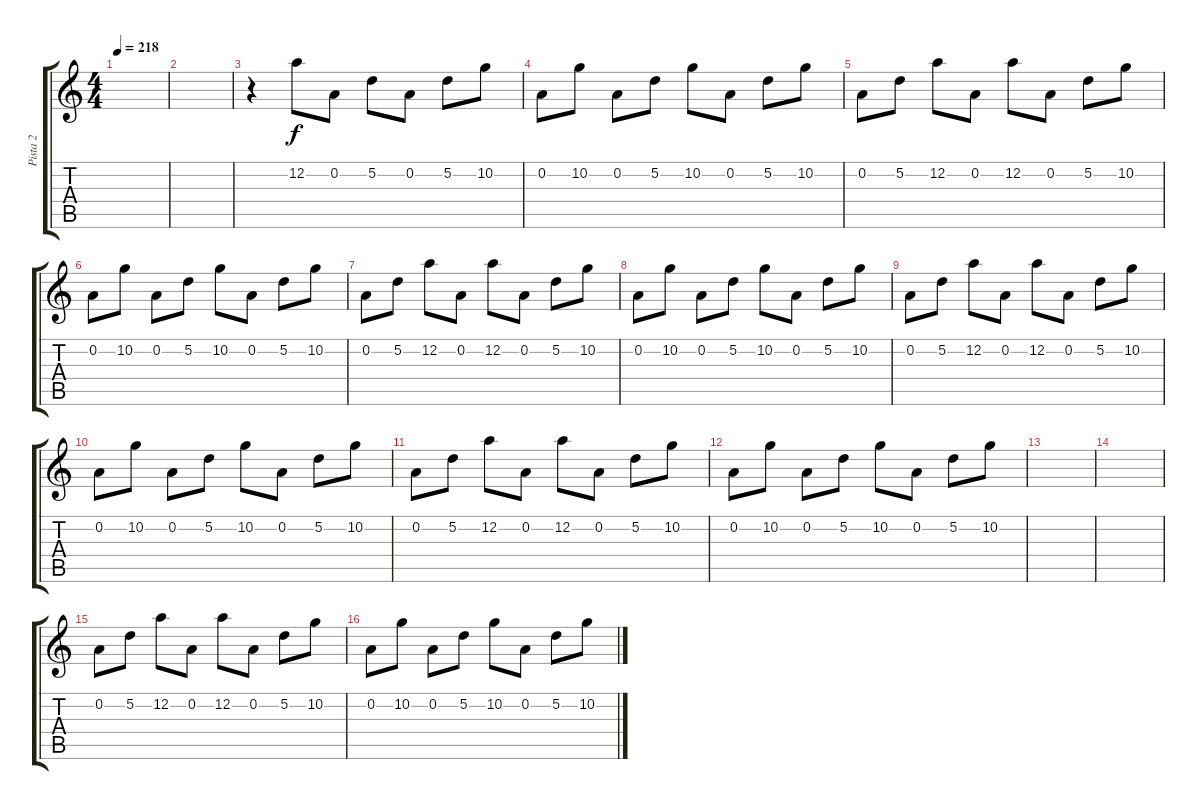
\track ("Pista 2" "Pista 2") {solo instrument distortionguitar}
\staff {score tabs}
\tuning (D4 A3 F3 C3 G2 D2) {hide}
\ts (4 4)
\tempo 218
\clef g2
\ks c
|
|
r.4 12.2.8 0.2.8 5.2.8 0.2.8 5.2.8 10.2.8 |
0.2.8 10.2.8 0.2.8 5.2.8 10.2.8 0.2.8 5.2.8 10.2.8 |
0.2.8 5.2.8 12.2.8 0.2.8 12.2.8 0.2.8 5.2.8 10.2.8 |
0.2.8 10.2.8 0.2.8 5.2.8 10.2.8 0.2.8 5.2.8 10.2.8 |
0.2.8 5.2.8 12.2.8 0.2.8 12.2.8 0.2.8 5.2.8 10.2.8 |
0.2.8 10.2.8 0.2.8 5.2.8 10.2.8 0.2.8 5.2.8 10.2.8 |
0.2.8 5.2.8 12.2.8 0.2.8 12.2.8 0.2.8 5.2.8 10.2.8 |
0.2.8 10.2.8 0.2.8 5.2.8 10.2.8 0.2.8 5.2.8 10.2.8 |
0.2.8 5.2.8 12.2.8 0.2.8 12.2.8 0.2.8 5.2.8 10.2.8 |
0.2.8 10.2.8 0.2.8 5.2.8 10.2.8 0.2.8 5.2.8 10.2.8 |
|
|
0.2.8 5.2.8 12.2.8 0.2.8 12.2.8 0.2.8 5.2.8 10.2.8 |
0.2.8 10.2.8 0.2.8 5.2.8 10.2.8 0.2.8 5.2.8 10.2.8
